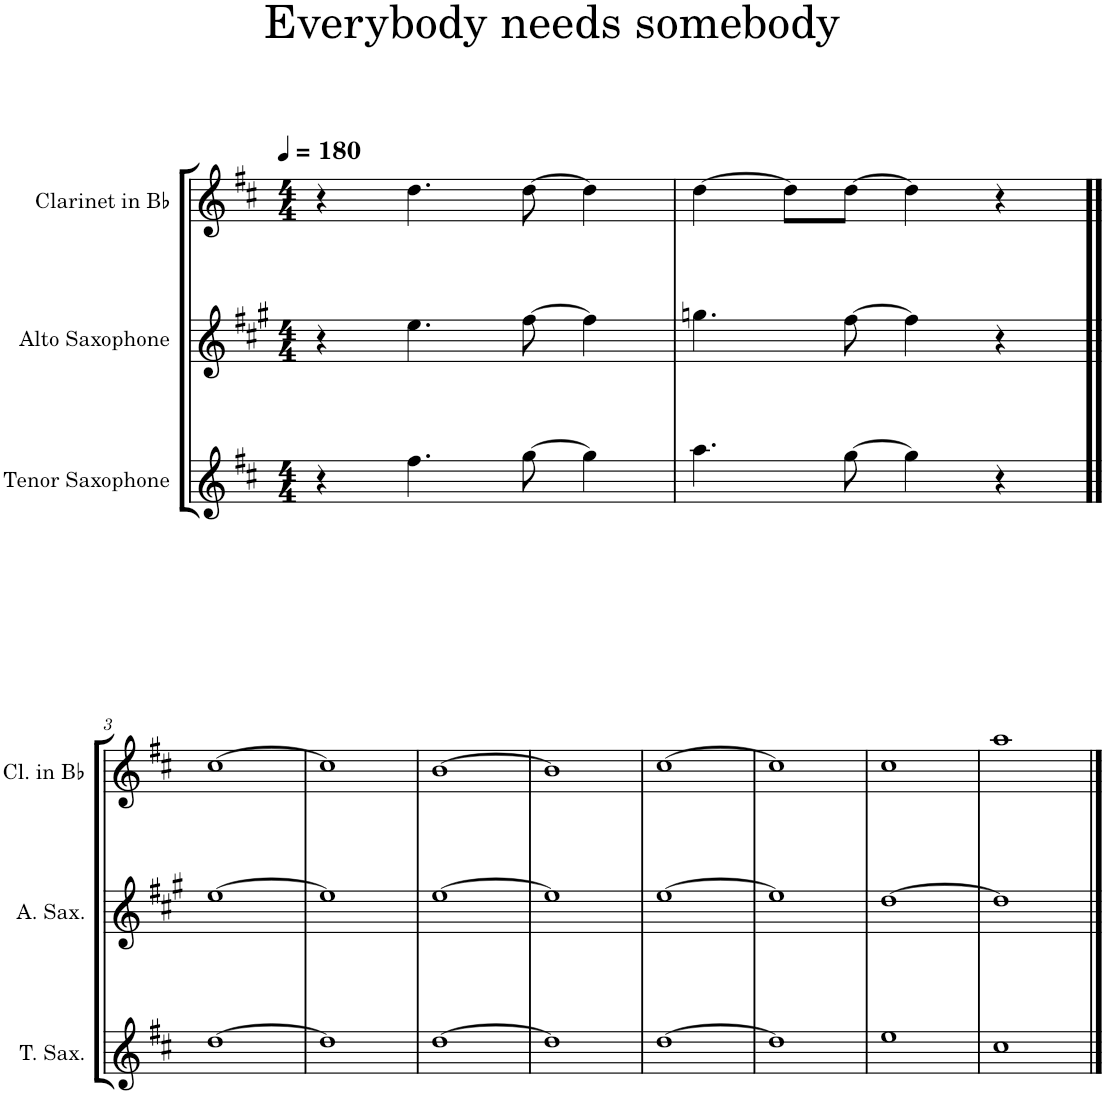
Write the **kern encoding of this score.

**kern	**kern	**kern
*part3	*part2	*part1
*staff3	*staff2	*staff1
*I"Tenor Saxophone	*I"Alto Saxophone	*I"Clarinet in Bb
*I'T. Sax.	*I'A. Sax.	*I'Cl. in Bb
*clefG2	*clefG2	*clefG2
*Trd8c14	*Trd5c9	*Trd1c2
*k[f#c#]	*k[f#c#g#]	*k[f#c#]
*M4/4	*M4/4	*M4/4
*MM180	*MM180	*MM180
=1	=1	=1
4r	4r	4r
4.ff#\	4.ee\	4.dd\
[8gg\	[8ff#\	[8dd\
4gg\]	4ff#\]	4dd\]
=2	=2	=2
4.aa\	4.ggn\	[4dd\
.	.	8dd\L]
[8gg\	[8ff#\	[8dd\J
4gg\]	4ff#\]	4dd\]
4r	4r	4r
!!LO:LB:g=z
=3!!	=3!!	=3!!
[1dd	[1ee	[1cc#
=4	=4	=4
1dd]	1ee]	1cc#]
=5	=5	=5
[1dd	[1ee	[1b
=6	=6	=6
1dd]	1ee]	1b]
=7	=7	=7
[1dd	[1ee	[1cc#
=8	=8	=8
1dd]	1ee]	1cc#]
=9	=9	=9
1ee	[1dd	1cc#
=10	=10	=10
1cc#	1dd]	1aa
==	==	==
*-	*-	*-
